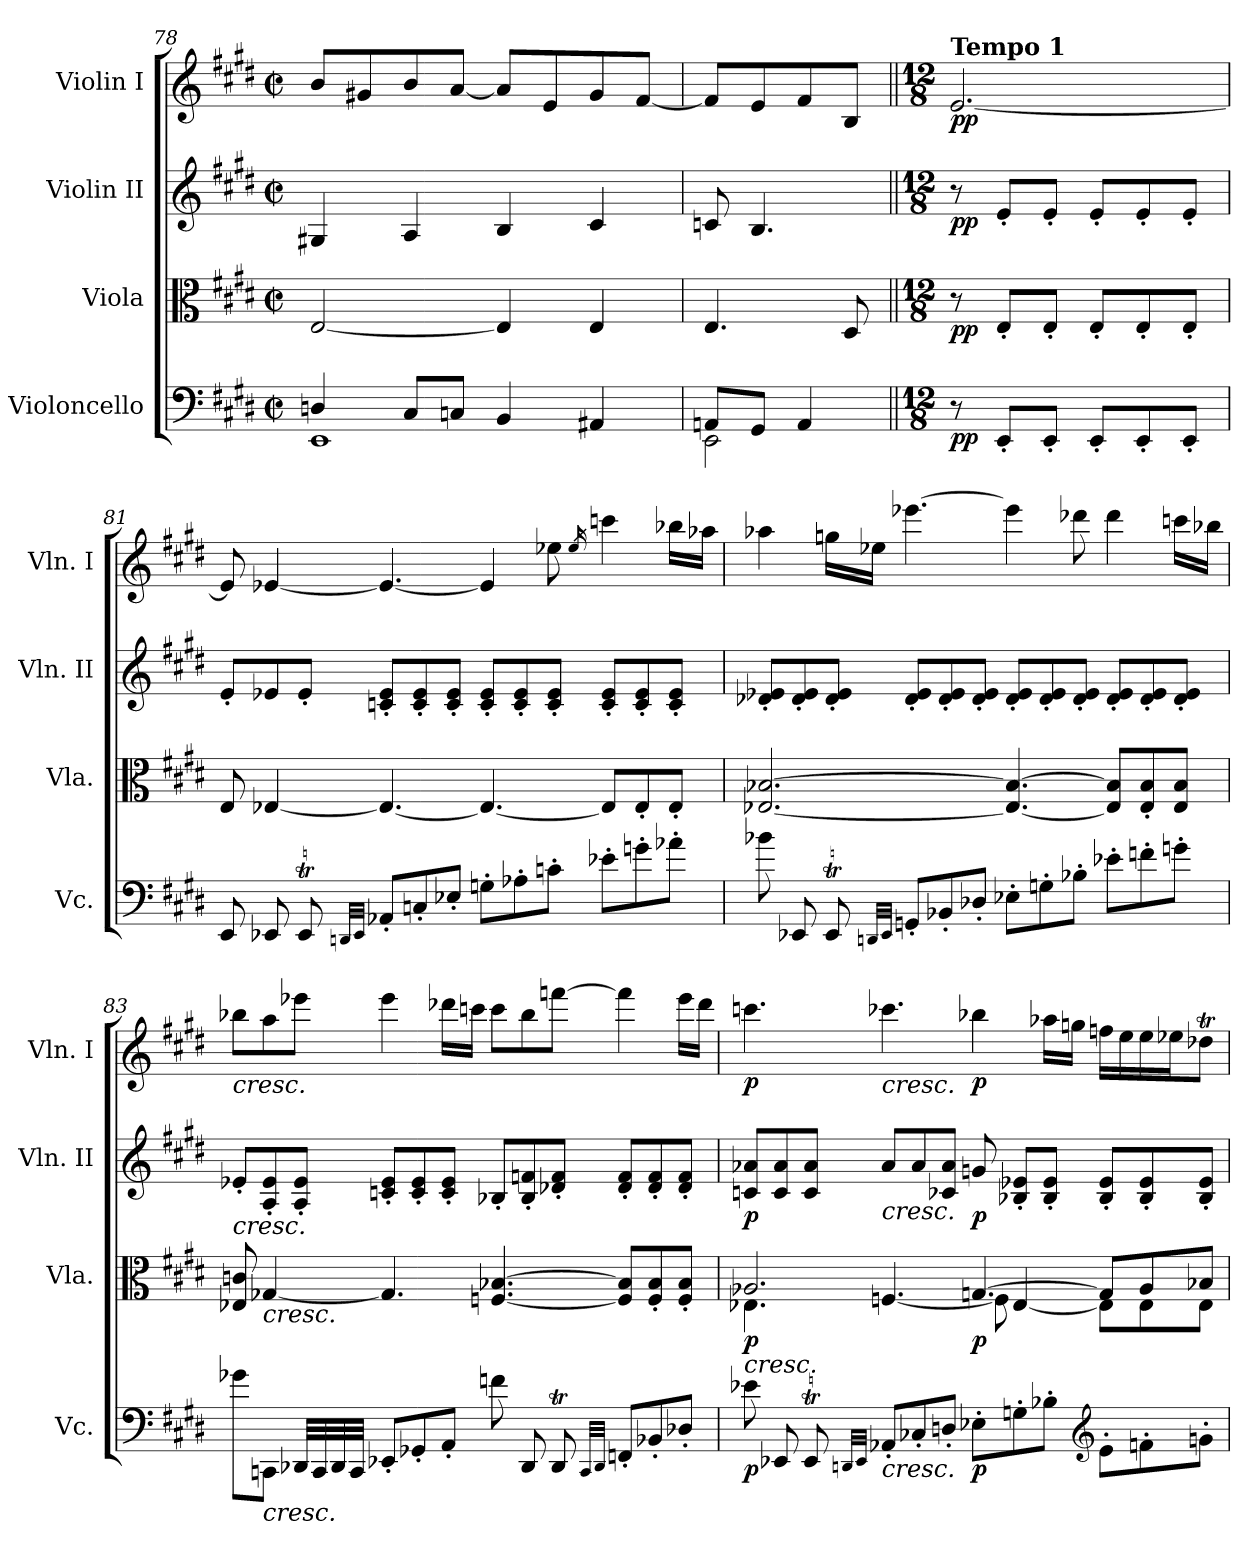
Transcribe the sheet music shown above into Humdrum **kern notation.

**kern	**dynam	**kern	**dynam	**kern	**dynam	**kern	**dynam
*part4	*part4	*part3	*part3	*part2	*part2	*part1	*part1
*staff4	*staff4	*staff3	*staff3	*staff2	*staff2	*staff1	*staff1
*I"Violoncello	*	*I"Viola	*	*I"Violin II	*	*I"Violin I	*
*I'Vc.	*	*I'Vla.	*	*I'Vln. II	*	*I'Vln. I	*
*clefF4	*	*clefC3	*	*clefG2	*	*clefG2	*
*k[f#c#g#d#]	*	*k[f#c#g#d#]	*	*k[f#c#g#d#]	*	*k[f#c#g#d#]	*
*E:	*	*E:	*	*E:	*	*E:	*
*M2/2	*	*M2/2	*	*M2/2	*	*M2/2	*
*met(c|)	*	*met(c|)	*	*met(c|)	*	*met(c|)	*
=78	=78	=78	=78	=78	=78	=78	=78
*^	*	*	*	*	*	*	*
4Dn/	1EE	.	[2E/	.	4G#X/	.	8b/L	.
.	.	.	.	.	.	.	8g#X/	.
8C#/L	.	.	.	.	4A/	.	8b/	.
8Cn/J	.	.	.	.	.	.	[8a/J	.
4BB/	.	.	4E/]	.	4B/	.	8a/L]	.
.	.	.	.	.	.	.	8e/	.
4AA#X/	.	.	4E/	.	4c#/	.	8g#/	.
.	.	.	.	.	.	.	[8f#/J	.
=79	=79	=79	=79	=79	=79	=79	=79	=79
8AAn/L	2EE\	.	4.E/	.	8cn/	.	8f#/L]	.
8GG#/J	.	.	.	.	4.B/	.	8e/	.
4AA/	.	.	.	.	.	.	8f#/	.
.	.	.	8D#/	.	.	.	8B/J	.
*v	*v	*	*	*	*	*	*	*
=80||	=80||	=80||	=80||	=80||	=80||	=80||	=80||
*M12/8	*	*M12/8	*	*M12/8	*	*M12/8	*
!	!	!	!	!	!	!LO:TX:a:B:t=Tempo 1	!
!	!LO:DY:b	!	!LO:DY:b	!	!LO:DY:b	!	!LO:DY:b
8r	pp	8r	pp	8r	pp	[2.e/	pp
8EE'/L	.	8E'/L	.	8e'/L	.	.	.
8EE'/J	.	8E'/J	.	8e'/J	.	.	.
8EE'/L	.	8E'/L	.	8e'/L	.	.	.
8EE'/	.	8E'/	.	8e'/	.	.	.
8EE'/J	.	8E'/J	.	8e'/J	.	.	.
=81	=81	=81	=81	=81	=81	=81	=81
8EE/	.	8E/	.	8e'/L	.	8e/]	.
8EE-X/	.	[4E-X/	.	8e-X/	.	[4e-X/	.
8EE-T/	.	.	.	8e-'/J	.	.	.
32qDDn/LLL	.	.	.	.	.	.	.
32qEE-/JJJ	.	.	.	.	.	.	.
8AA-X'/L	.	4.E-/_	.	8cn/' 8e-/'L	.	4.e-/_	.
8Cn'/	.	.	.	8c/' 8e-/'	.	.	.
8E-X'/J	.	.	.	8c/' 8e-/'J	.	.	.
8Gn'\L	.	4.E-/_	.	8c/' 8e-/'L	.	4e-/]	.
8A-X'\	.	.	.	8c/' 8e-/'	.	.	.
8cn'\J	.	.	.	8c/' 8e-/'J	.	8ee-X\	.
.	.	.	.	.	.	16qee-/	.
8e-X'\L	.	8E-/L]	.	8c/' 8e-/'L	.	4cccn\	.
8gn'\	.	8E-'/	.	8c/' 8e-/'	.	.	.
8a-X'\J	.	8E-'/J	.	8c/' 8e-/'J	.	16bb-X\LL	.
.	.	.	.	.	.	16aa-X\JJ	.
=82	=82	=82	=82	=82	=82	=82	=82
8b-X\	.	[2.E-X/ [2.B-X/	.	8d-X/' 8e-X/'L	.	4aa-X\	.
8EE-X/	.	.	.	8d-/' 8e-/'	.	.	.
8EE-T/	.	.	.	8d-/' 8e-/'J	.	16ggn\LL	.
.	.	.	.	.	.	16ee-X\JJ	.
32qDDn/LLL	.	.	.	.	.	.	.
32qEE-/JJJ	.	.	.	.	.	.	.
8GGn'/L	.	.	.	8d-/' 8e-/'L	.	[4.eee-X\	.
8BB-X'/	.	.	.	8d-/' 8e-/'	.	.	.
8D-X'/J	.	.	.	8d-/' 8e-/'J	.	.	.
8E-X'\L	.	4.E-/_ 4.B-/_	.	8d-/' 8e-/'L	.	4eee-\]	.
8Gn'\	.	.	.	8d-/' 8e-/'	.	.	.
8B-X'\J	.	.	.	8d-/' 8e-/'J	.	8ddd-X\	.
8e-X'\L	.	8E-/] 8B-/]L	.	8d-/' 8e-/'L	.	4ddd-\	.
8fn'\	.	8E-/' 8B-/'	.	8d-/' 8e-/'	.	.	.
8gn'\J	.	8E-/ 8B-/J	.	8d-/' 8e-/'J	.	16cccn\LL	.
.	.	.	.	.	.	16bb-X\JJ	.
=83	=83	=83	=83	=83	=83	=83	=83
!	!	!	!	!	!	!LO:TX:b:i:t=cresc.	!
!	!	!	!	!LO:TX:b:i:t=cresc.	!	!	!
8g-X\L	.	8E-X/ 8cn/	.	8e-X'/L	.	8bb-X\L	.
!	!	!LO:TX:b:i:t=cresc.	!	!	!	!	!
!LO:TX:b:i:t=cresc.	!	!	!	!	!	!	!
8CCn\J	.	[4G-X/	.	8A/' 8e-/'	.	8aa\	.
32DD-X/LLL	.	.	.	8A/' 8e-/'J	.	8eee-X\J	.
32CC/	.	.	.	.	.	.	.
32DD-/	.	.	.	.	.	.	.
32CC/JJJ	.	.	.	.	.	.	.
8EE-X'/L	.	4.G-/]	.	8cn/' 8e-/'L	.	4eee-\	.
8GG-X'/	.	.	.	8c/' 8e-/'	.	.	.
8AA'/J	.	.	.	8c/' 8e-/'J	.	16ddd-X\LL	.
.	.	.	.	.	.	16cccn\JJ	.
8fn\	.	[4.Fn/ [4.B-X/	.	8B-X'/L	.	8ccc\L	.
8DD-/	.	.	.	8B-/' 8fn/'	.	8bb-\	.
8DD-T/	.	.	.	8d-X/' 8f/'J	.	[8fffn\J	.
32qCC/LLL	.	.	.	.	.	.	.
32qDD-/JJJ	.	.	.	.	.	.	.
8FFn'/L	.	8F/] 8B-/]L	.	8d-/' 8f/'L	.	4fff\]	.
8BB-X'/	.	8F/' 8B-/'	.	8d-/' 8f/'	.	.	.
8D-X'/J	.	8F/' 8B-/'J	.	8d-/' 8f/'J	.	16eee-\LL	.
.	.	.	.	.	.	16ddd-\JJ	.
=84	=84	=84	=84	=84	=84	=84	=84
*	*	*^	*	*	*	*	*
!	!	!LO:TX:b:i:t=cresc.	!	!	!	!	!	!
!	!LO:DY:b	!	!	!LO:DY:b	!	!LO:DY:b	!	!LO:DY:b
8e-X\	p	2.A-X/	4.E-X\	p	8cn/ 8a-X/L	p	4.cccn\	p
8EE-X/	.	.	.	.	8c/ 8a-/	.	.	.
8EE-T/	.	.	.	.	8c/ 8a-/J	.	.	.
32qDDn/LLL	.	.	.	.	.	.	.	.
32qEE-/JJJ	.	.	.	.	.	.	.	.
!	!	!	!	!	!	!	!LO:TX:b:i:t=cresc.	!
!	!	!	!	!	!LO:TX:b:i:t=cresc.	!	!	!
!LO:TX:b:i:t=cresc.	!	!	!	!	!	!	!	!
8AA-X'/L	.	.	[4.Fn/	.	8a-/L	.	4.ccc-X\	.
8C-X'/	.	.	.	.	8a-/	.	.	.
8Dn'/J	.	.	.	.	8c-X/ 8a-/J	.	.	.
!	!LO:DY:b	!	!	!LO:DY:b	!	!LO:DY:b	!	!LO:DY:b
8E-X'\L	p	[4.Gn/	8F\]	p	8gn/	p	4bb-X\	p
8Gn'\	.	.	[4E-/	.	8B-X/' 8e-X/'L	.	.	.
8B-X'\J	.	.	.	.	8B-/' 8e-/'J	.	16aa-X\LL	.
.	.	.	.	.	.	.	16ggn\JJ	.
*clefG2	*	*	*	*	*	*	*	*
8e-'\L	.	8G/L]	8E-\L]	.	8B-/' 8e-/'L	.	16ffn\LL	.
.	.	.	.	.	.	.	16ee\	.
8fn'\	.	8A-/	8E-\	.	8B-/' 8e-/'	.	16ee\	.
.	.	.	.	.	.	.	16ee-X\J	.
8gn'\J	.	8B-X/J	8E-\J	.	8B-/' 8e-/'J	.	8dd-XT\J	.
*	*	*v	*v	*	*	*	*	*
=	=	=	=	=	=	=	=
*-	*-	*-	*-	*-	*-	*-	*-
